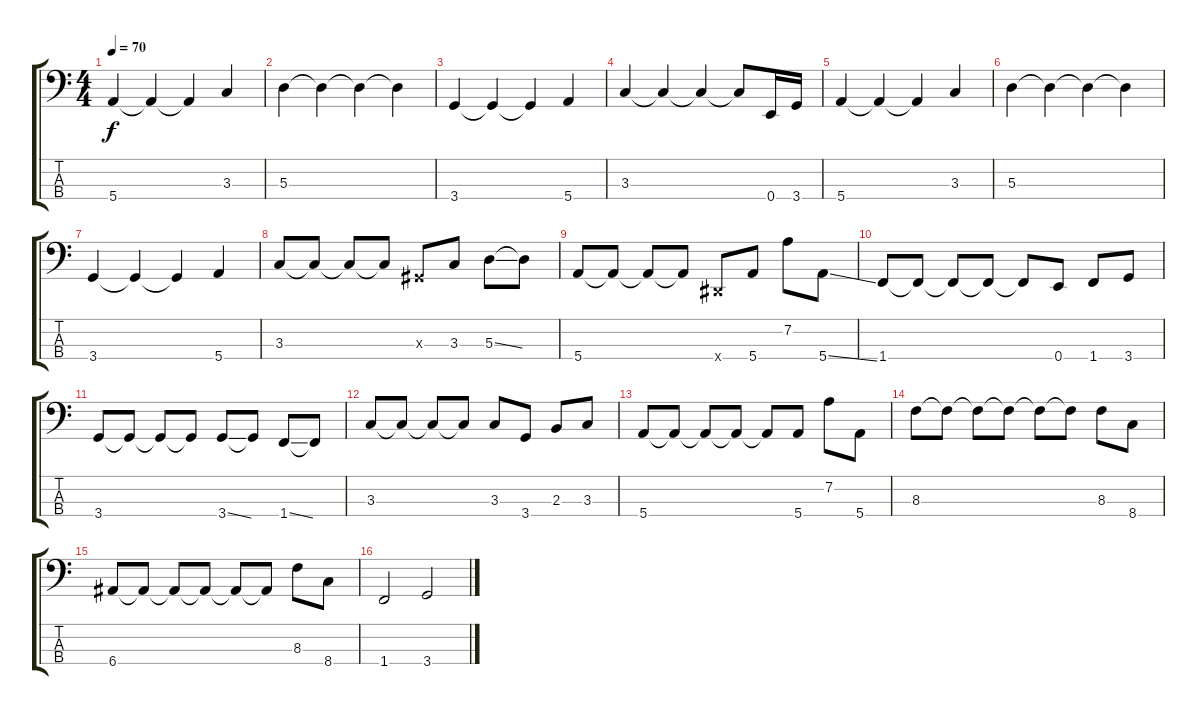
\track "" {instrument electricbassfinger}
\staff {score tabs}
\tuning (G2 D2 A1 E1) {hide}
\ts (4 4)
\tempo 70
\clef f4
\ks c
5.4.4{dy f} 5.4{t}.4 5.4{t}.4 3.3.4 |
5.3.4 5.3{t}.4 5.3{t}.4 5.3{t}.4 |
3.4.4 3.4{t}.4 3.4{t}.4 5.4.4 |
3.3.4 3.3{t}.4 3.3{t}.4 3.3{t}.8 0.4.16 3.4.16 |
5.4.4 5.4{t}.4 5.4{t}.4 3.3.4 |
5.3.4 5.3{t}.4 5.3{t}.4 5.3{t}.4 |
3.4.4 3.4{t}.4 3.4{t}.4 5.4.4 |
3.3.8 3.3{t}.8 3.3{t}.8 3.3{t}.8 -1.3{x}.8 3.3.8 5.3{ss}.8 5.3{t}.8 |
5.4.8 5.4{t}.8 5.4{t}.8 5.4{t}.8 -1.4{x}.8 5.4.8 7.2.8 5.4{ss}.8 |
1.4.8 1.4{t}.8 1.4{t}.8 1.4{t}.8 1.4{t}.8 0.4.8 1.4.8 3.4.8 |
3.4.8 3.4{t}.8 3.4{t}.8 3.4{t}.8 3.4{ss}.8 3.4{t}.8 1.4{ss}.8 1.4{t}.8 |
3.3.8 3.3{t}.8 3.3{t}.8 3.3{t}.8 3.3.8 3.4.8 2.3.8 3.3.8 |
5.4.8 5.4{t}.8 5.4{t}.8 5.4{t}.8 5.4{t}.8 5.4.8 7.2.8 5.4.8 |
8.3.8 8.3{t}.8 8.3{t}.8 8.3{t}.8 8.3{t}.8 8.3{t}.8 8.3.8 8.4.8 |
6.4.8 6.4{t}.8 6.4{t}.8 6.4{t}.8 6.4{t}.8 6.4{t}.8 8.3.8 8.4.8 |
1.4.2 3.4.2
